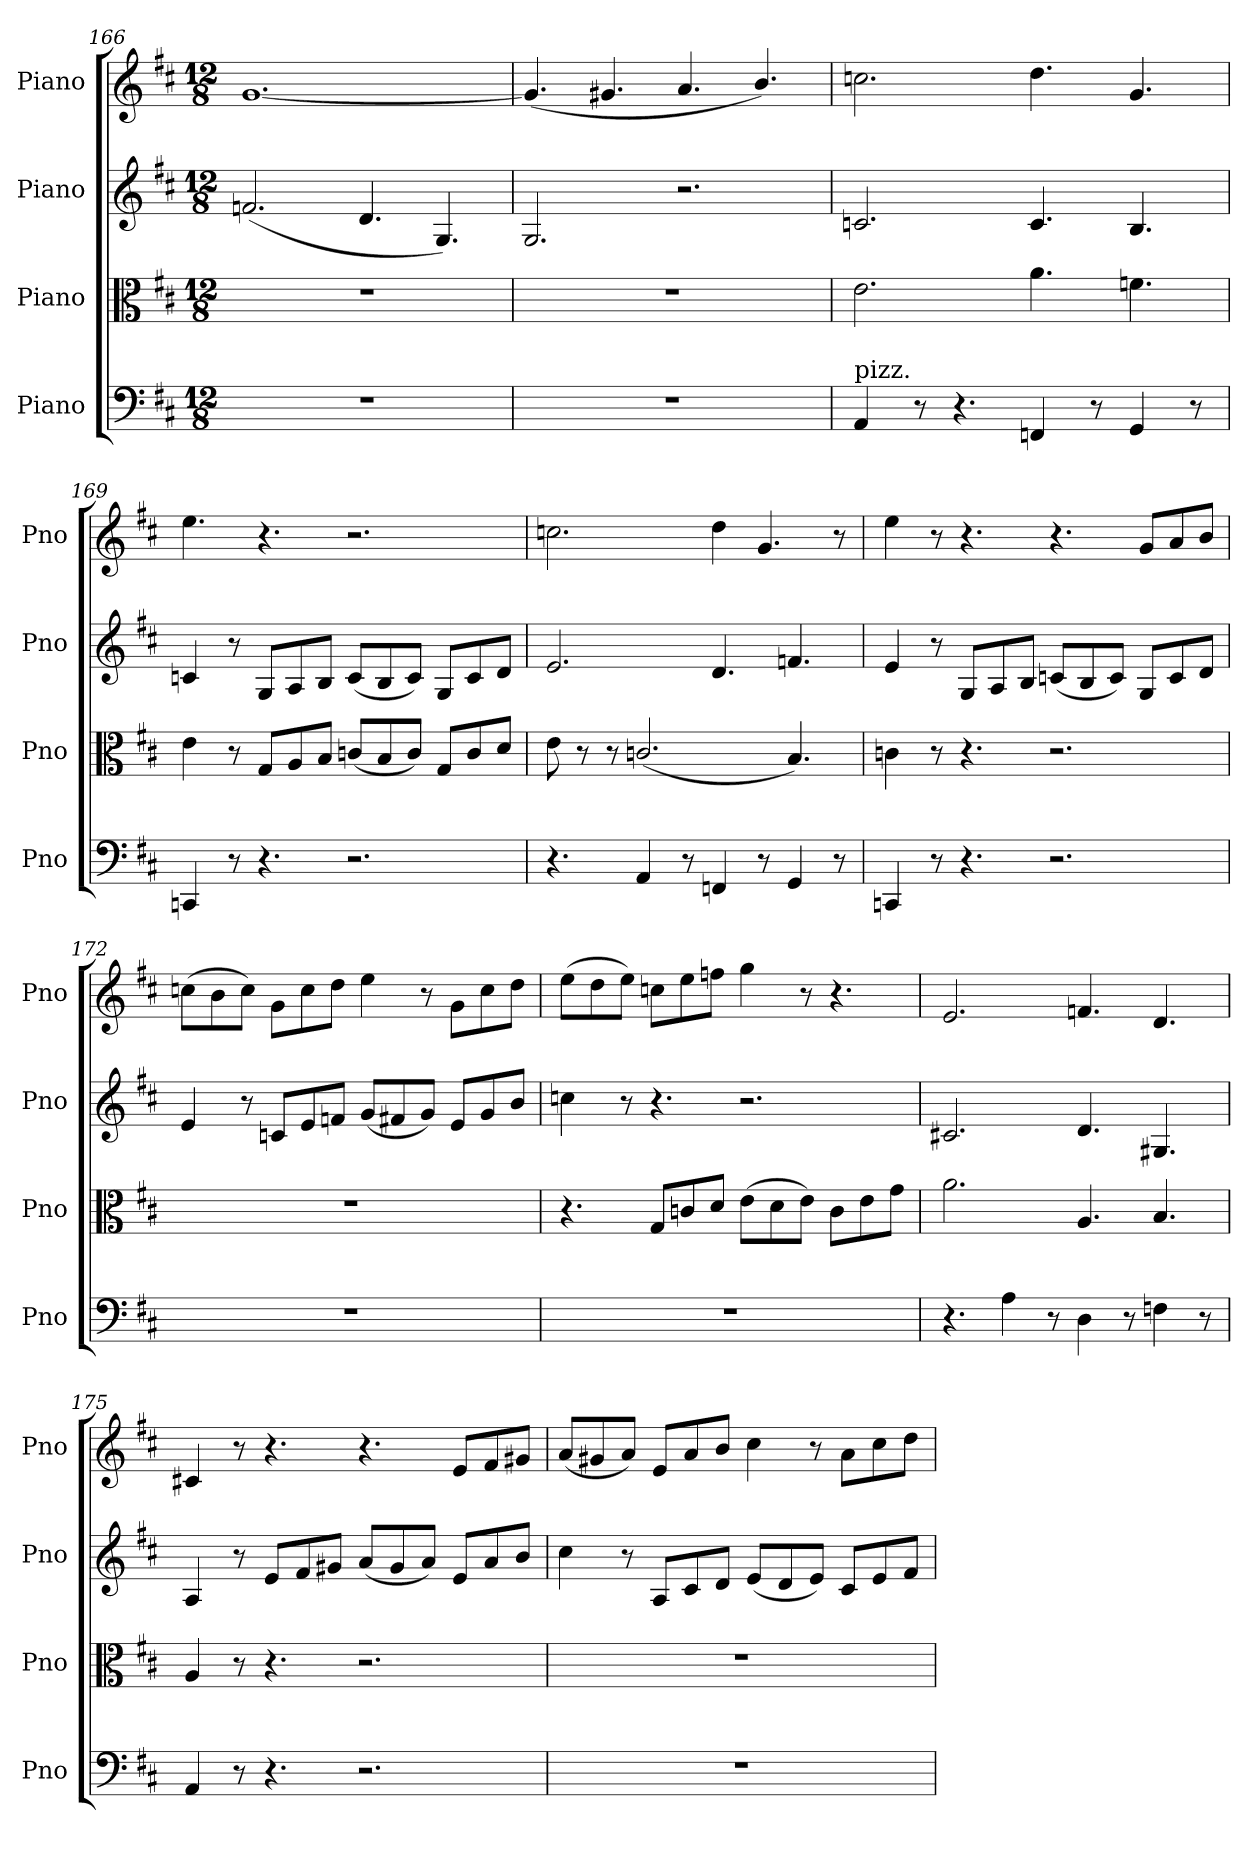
**kern	**kern	**kern	**kern
*part4	*part3	*part2	*part1
*staff4	*staff3	*staff2	*staff1
*I"Piano	*I"Piano	*I"Piano	*I"Piano
*I'Pno	*I'Pno	*I'Pno	*I'Pno
*clefF4	*clefC3	*clefG2	*clefG2
*k[f#c#]	*k[f#c#]	*k[f#c#]	*k[f#c#]
*M12/8	*M12/8	*M12/8	*M12/8
=166	=166	=166	=166
1.r	1.r	(2.fn/	[1.g
.	.	4.d/	.
.	.	4.G/)	.
=167	=167	=167	=167
1.r	1.r	2.G/	(4.g/]
.	.	.	4.g#X/
.	.	2.r	4.a/
.	.	.	4.b/)
=168	=168	=168	=168
!LO:TX:a:t=pizz.	!	!	!
4AA/	2.e\	2.cn/	2.ccn\
8r	.	.	.
4.r	.	.	.
4FFn/	4.a\	4.c/	4.dd\
8r	.	.	.
4GG/	4.fn\	4.B/	4.g/
8r	.	.	.
!!LO:PB:g=z
=169	=169	=169	=169
4CCn/	4e\	4cn/	4.ee\
8r	8r	8r	.
4.r	8G/L	8G/L	4.r
.	8A/	8A/	.
.	8B/J	8B/J	.
2.r	(8cn/L	(8c/L	2.r
.	8B/	8B/	.
.	8c/J)	8c/J)	.
.	8G/L	8G/L	.
.	8c/	8c/	.
.	8d/J	8d/J	.
=170	=170	=170	=170
4.r	8e\	2.e/	2.ccn\
.	8r	.	.
.	8r	.	.
4AA/	(2.cn/	.	.
8r	.	.	.
4FFn/	.	4.d/	4dd\
8r	.	.	4.g/
4GG/	4.B/)	4.fn/	.
8r	.	.	8r
=171	=171	=171	=171
4CCn/	4cn\	4e/	4ee\
8r	8r	8r	8r
4.r	4.r	8G/L	4.r
.	.	8A/	.
.	.	8B/J	.
2.r	2.r	(8cn/L	4.r
.	.	8B/	.
.	.	8c/J)	.
.	.	8G/L	8g/L
.	.	8c/	8a/
.	.	8d/J	8b/J
=172	=172	=172	=172
1.r	1.r	4e/	(8ccn\L
.	.	.	8b\
.	.	8r	8cc\J)
.	.	8cn/L	8g\L
.	.	8e/	8cc\
.	.	8fn/J	8dd\J
.	.	(8g/L	4ee\
.	.	8f#X/	.
.	.	8g/J)	8r
.	.	8e/L	8g\L
.	.	8g/	8cc\
.	.	8b/J	8dd\J
=173	=173	=173	=173
1.r	4.r	4ccn\	(8ee\L
.	.	.	8dd\
.	.	8r	8ee\J)
.	8G/L	4.r	8ccn\L
.	8cn/	.	8ee\
.	8d/J	.	8ffn\J
.	(8e\L	2.r	4gg\
.	8d\	.	.
.	8e\J)	.	8r
.	8c\L	.	4.r
.	8e\	.	.
.	8g\J	.	.
=174	=174	=174	=174
4.r	2.a\	2.c#X/	2.e/
4A\	.	.	.
8r	.	.	.
4D\	4.A/	4.d/	4.fn/
8r	.	.	.
4Fn\	4.B/	4.G#X/	4.d/
8r	.	.	.
!!LO:LB:g=z
=175	=175	=175	=175
4AA/	4A/	4A/	4c#X/
8r	8r	8r	8r
4.r	4.r	8e/L	4.r
.	.	8f#/	.
.	.	8g#X/J	.
2.r	2.r	(8a/L	4.r
.	.	8g#/	.
.	.	8a/J)	.
.	.	8e/L	8e/L
.	.	8a/	8f#/
.	.	8b/J	8g#X/J
=176	=176	=176	=176
1.r	1.r	4cc#\	(8a/L
.	.	.	8g#X/
.	.	8r	8a/J)
.	.	8A/L	8e/L
.	.	8c#/	8a/
.	.	8d/J	8b/J
.	.	(8e/L	4cc#\
.	.	8d/	.
.	.	8e/J)	8r
.	.	8c#/L	8a\L
.	.	8e/	8cc#\
.	.	8f#/J	8dd\J
=	=	=	=
*-	*-	*-	*-
